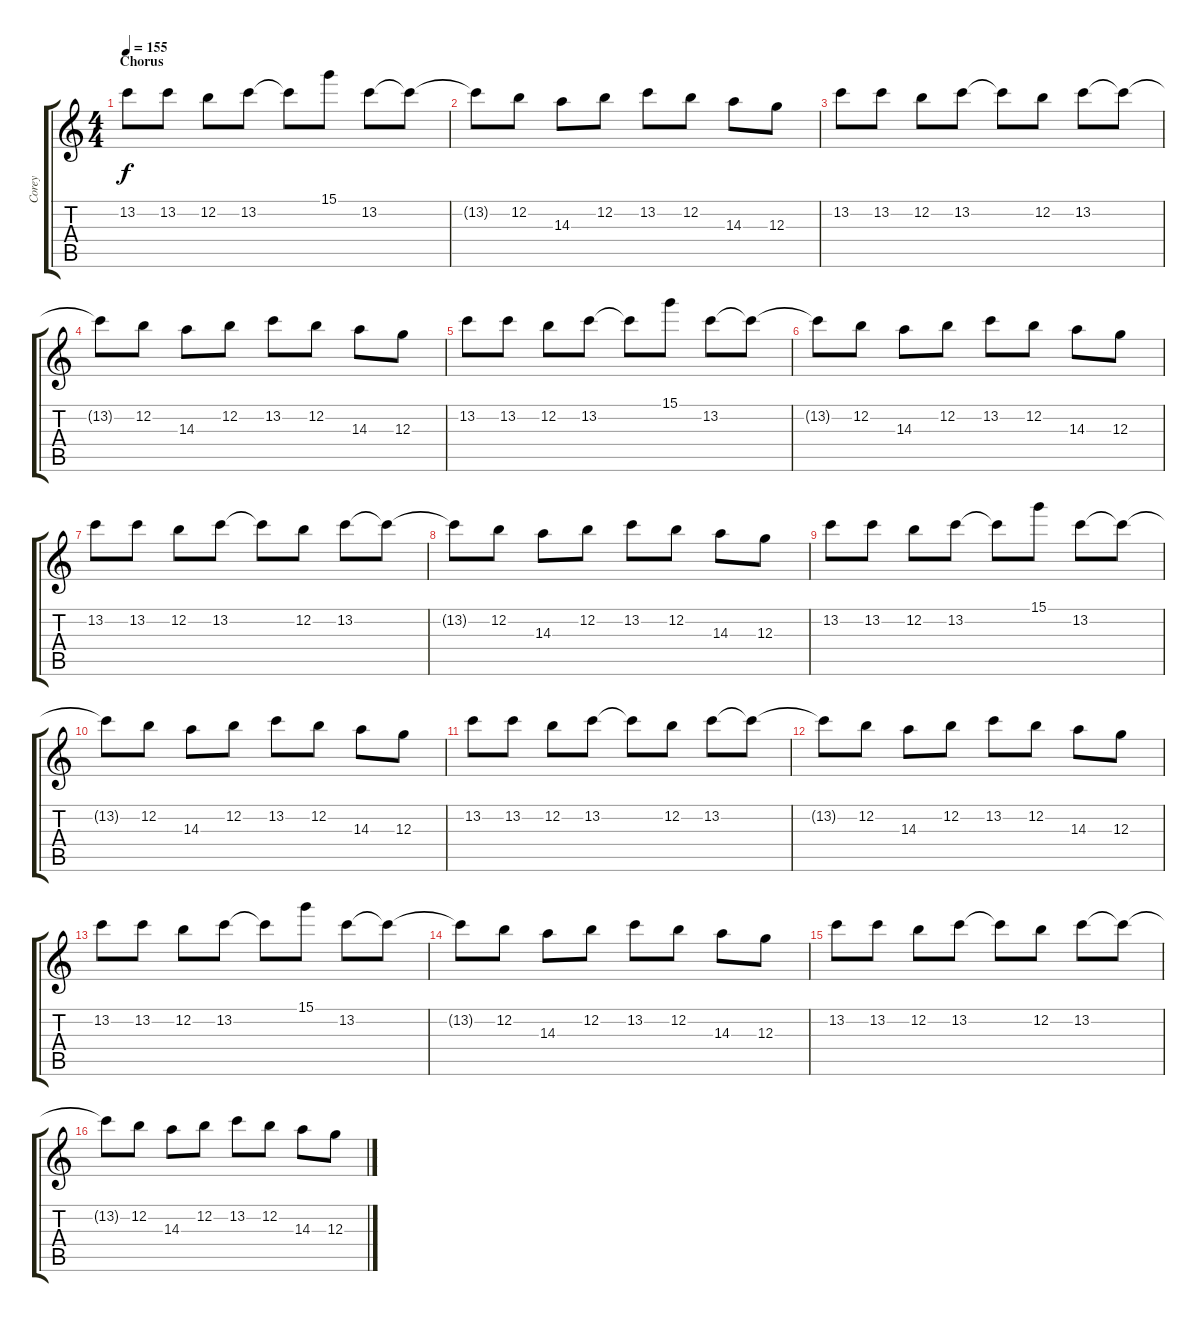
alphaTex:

\track ("Corey" "Corey") {instrument distortionguitar}
\staff {score tabs}
\tuning (E4 B3 G3 D3 A2 D2) {hide}
\ts (4 4)
\section ("" "Chorus")
\tempo 155
\clef g2
\ks c
13.2.8{dy f} 13.2.8 12.2.8 13.2.8 13.2{t}.8 15.1.8 13.2.8 13.2{t}.8 |
13.2{t}.8 12.2.8 14.3.8 12.2.8 13.2.8 12.2.8 14.3.8 12.3.8 |
13.2.8 13.2.8 12.2.8 13.2.8 13.2{t}.8 12.2.8 13.2.8 13.2{t}.8 |
13.2{t}.8 12.2.8 14.3.8 12.2.8 13.2.8 12.2.8 14.3.8 12.3.8 |
13.2.8 13.2.8 12.2.8 13.2.8 13.2{t}.8 15.1.8 13.2.8 13.2{t}.8 |
13.2{t}.8 12.2.8 14.3.8 12.2.8 13.2.8 12.2.8 14.3.8 12.3.8 |
13.2.8 13.2.8 12.2.8 13.2.8 13.2{t}.8 12.2.8 13.2.8 13.2{t}.8 |
13.2{t}.8 12.2.8 14.3.8 12.2.8 13.2.8 12.2.8 14.3.8 12.3.8 |
13.2.8 13.2.8 12.2.8 13.2.8 13.2{t}.8 15.1.8 13.2.8 13.2{t}.8 |
13.2{t}.8 12.2.8 14.3.8 12.2.8 13.2.8 12.2.8 14.3.8 12.3.8 |
13.2.8 13.2.8 12.2.8 13.2.8 13.2{t}.8 12.2.8 13.2.8 13.2{t}.8 |
13.2{t}.8 12.2.8 14.3.8 12.2.8 13.2.8 12.2.8 14.3.8 12.3.8 |
13.2.8 13.2.8 12.2.8 13.2.8 13.2{t}.8 15.1.8 13.2.8 13.2{t}.8 |
13.2{t}.8 12.2.8 14.3.8 12.2.8 13.2.8 12.2.8 14.3.8 12.3.8 |
13.2.8 13.2.8 12.2.8 13.2.8 13.2{t}.8 12.2.8 13.2.8 13.2{t}.8 |
13.2{t}.8 12.2.8 14.3.8 12.2.8 13.2.8 12.2.8 14.3.8 12.3.8
